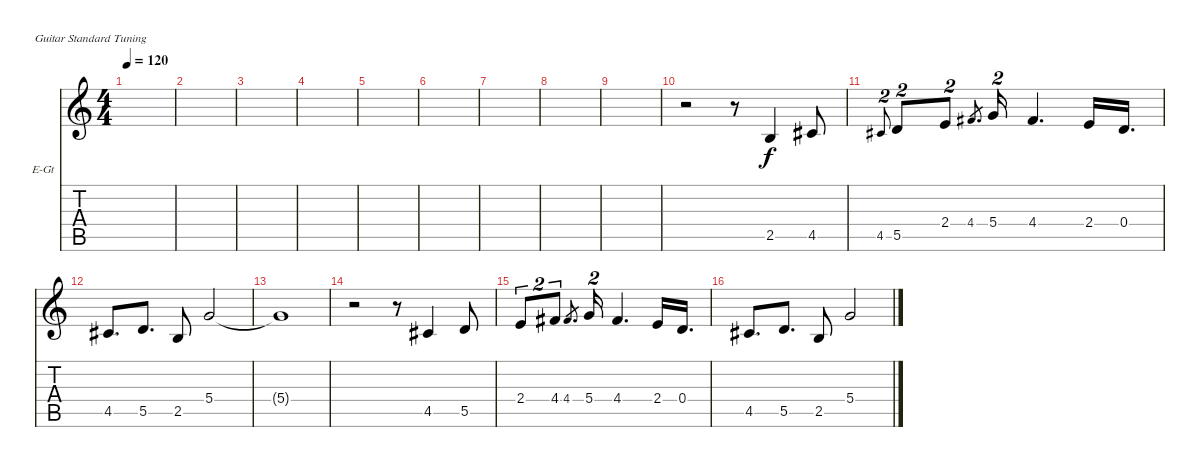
\defaultSystemsLayout 4
\bracketExtendMode nobrackets
\firstSystemTrackNameOrientation horizontal
\otherSystemsTrackNameOrientation horizontal
\track ("Electric Guitar" "E-Gt") {instrument electricguitarclean}
\staff {score tabs}
\tuning (E4 B3 G3 D3 A2 E2)
\ts (4 4)
\tempo 120
\clef g2
\scale
0.333333
\ks c
|
\scale
0.333333 |
\scale
0.333333 |
\scale
0.333333 |
\scale
0.333333 |
\scale
0.333333 |
\scale
0.333333 |
\scale
0.333333 |
\scale
0.333333 |
\scale
0.333333 r.2 r.8 2.5.4 4.5.8 |
\scale
0.333333 4.5.8{tu (2 3) gr onbeat} 5.5.8{tu (2 3)} 2.4.8{tu (2 3)} 4.4.8{d tu (2 3) gr} 5.4.16{tu (2 3)} 4.4.4{d} 2.4.16 0.4.16{d} |
\scale
0.333333 4.5.8{d} 5.5.8{d} 2.5.8 5.4.2 |
\scale
0.333333 5.4{t}.1 |
\scale
0.333333 r.2 r.8 4.5.4 5.5.8 |
\scale
0.333333 2.4.8{tu (2 3)} 4.4.8{tu (2 3)} 4.4.8{d tu (2 3) gr} 5.4.16{tu (2 3)} 4.4.4{d} 2.4.16 0.4.16{d} |
\scale
0.333333 4.5.8{d} 5.5.8{d} 2.5.8 5.4.2
